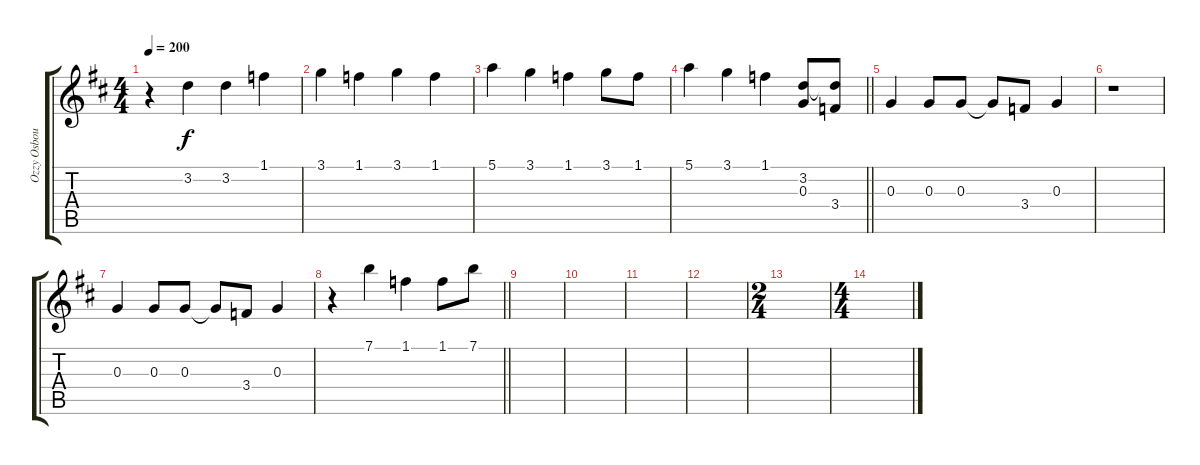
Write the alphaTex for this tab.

\track ("Ozzy Osbourne" "Ozzy Osbou") {instrument acousticguitarsteel}
\staff {score tabs}
\tuning (E4 B3 G3 D3 A2 E2) {hide}
\ts (4 4)
\tempo 200
\clef g2
\ks d
r.4{dy f} 3.2.4 3.2.4 1.1.4 |
3.1.4 1.1.4 3.1.4 1.1.4 |
5.1.4 3.1.4 1.1.4 3.1.8 1.1.8 |
\barLineRight lightlight
5.1.4 3.1.4 1.1.4 (3.2 0.3).8 (3.2{t} 3.4).8 |
0.3.4 0.3.8 0.3.8 0.3{t}.8 3.4.8 0.3.4 |
r.1 |
0.3.4 0.3.8 0.3.8 0.3{t}.8 3.4.8 0.3.4 |
\barLineRight lightlight
r.4 7.1.4 1.1.4 1.1.8 7.1.8 |
|
|
|
|
\ts (2 4)
|
\ts (4 4)
